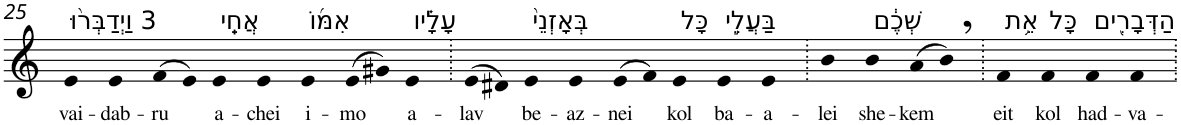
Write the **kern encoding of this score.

**kern	**text
*part1	*part1
*staff1	*staff1
*I"Piano	*
*I'Pno	*
!!LO:PB:g=z
*clefG2	*
*k[]	*
=25	=25
!LO:TX:a:t=3 וַיְדַבְּר֨וּ	!
!	!LO:LY:b
4e	vai-
!	!LO:LY:b
4e	-dab-
!	!LO:LY:b
(>8f	-ru
8e)	.
!LO:TX:a:t=אֲחֵֽי	!
!	!LO:LY:b
4e	a-
!	!LO:LY:b
4e	-chei
!LO:TX:a:t=אִמּ֜וֹ	!
!	!LO:LY:b
4e	i-
!	!LO:LY:b
(>8e	-mo
8g#X)	.
!LO:TX:a:t=עָלָ֗יו	!
!	!LO:LY:b
4e	a-
=26.	=26.
!	!LO:LY:b
(>8e	-lav
8d#X)	.
!LO:TX:a:t=בְּאָזְנֵי֙	!
!	!LO:LY:b
4e	be-
!	!LO:LY:b
4e	-az-
!	!LO:LY:b
(>8e	-nei
8f)	.
!LO:TX:a:t=כָּל	!
!	!LO:LY:b
4e	kol
!LO:TX:a:t=בַּעֲלֵ֣י	!
!	!LO:LY:b
4e	ba-
!	!LO:LY:b
4e	-a-
=27.	=27.
!	!LO:LY:b
4b	-lei
!LO:TX:a:t=שְׁכֶ֔ם	!
!	!LO:LY:b
4b	she-
!	!LO:LY:b
(>8a	-kem
8b,)	.
=28.	=28.
!LO:TX:a:t=אֵ֥ת	!
!	!LO:LY:b
4f	eit
!LO:TX:a:t=כָּל	!
!	!LO:LY:b
4f	kol
!LO:TX:a:t=הַדְּבָרִ֖ים	!
!	!LO:LY:b
4f	had-
!	!LO:LY:b
4f	-va-
=.	=.
*-	*-
